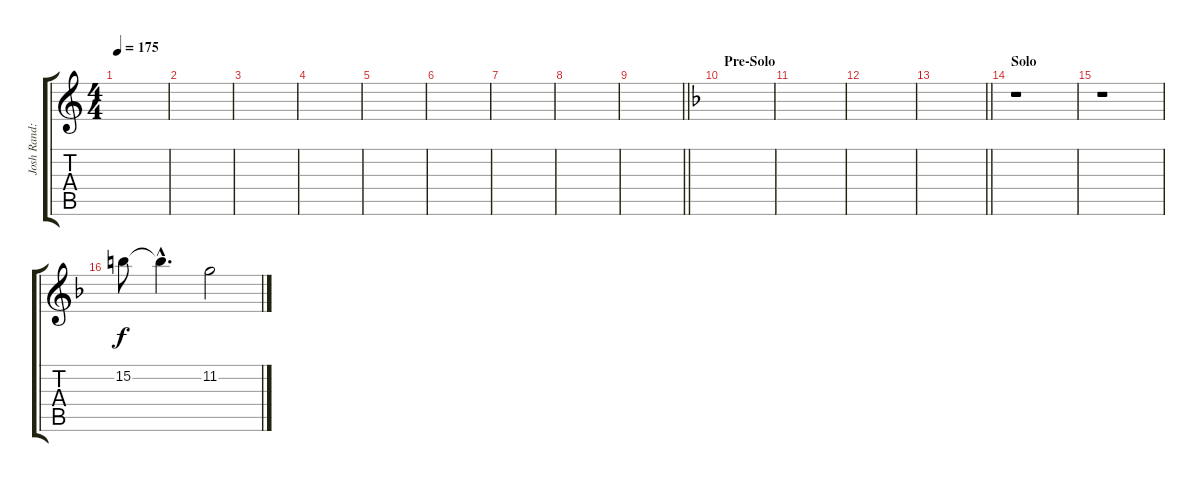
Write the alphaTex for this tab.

\track ("Josh Rand: Solo Harmony" "Josh Rand:") {instrument distortionguitar}
\staff {score tabs}
\tuning (Db4 Ab3 E3 B2 Gb2 Db2) {hide}
\ts (4 4)
\tempo 175
\clef g2
\ks c
|
|
|
|
|
|
|
|
\barLineRight lightlight
|
\section ("" "Pre-Solo")
\ks f
|
|
|
\barLineRight lightlight
|
\section ("" "Solo")
r.1 |
r.1 |
15.2.8 15.2{hac t}.4{d} 11.2.2
